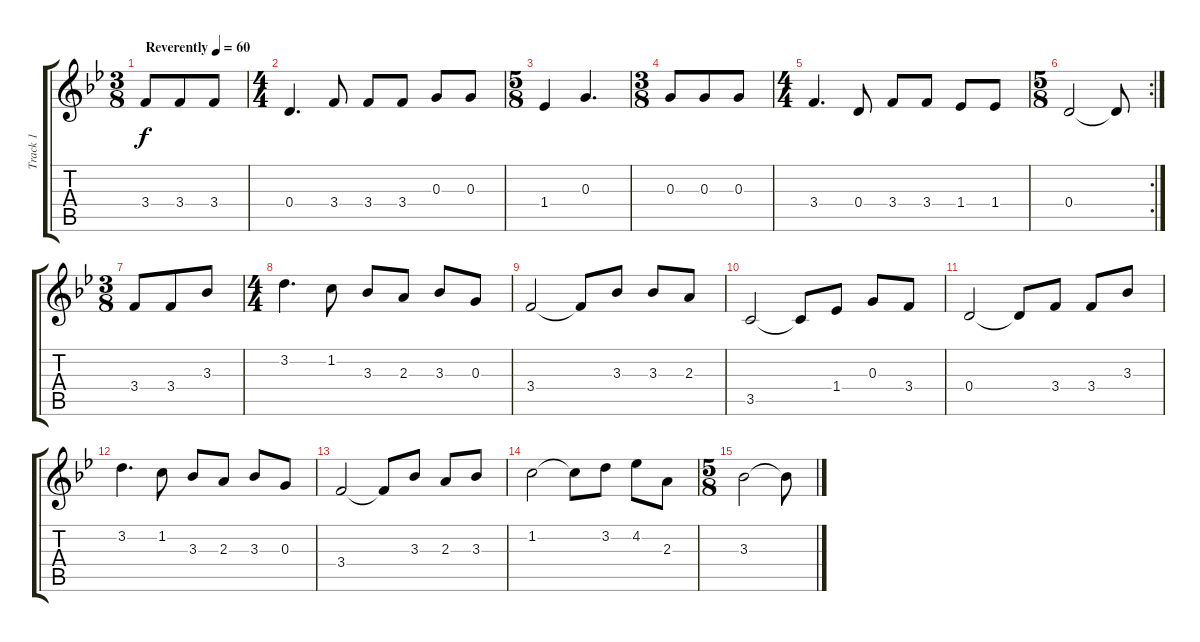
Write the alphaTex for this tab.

\track ("Track 1" "Track 1") {instrument overdrivenguitar}
\staff {score tabs}
\tuning (E4 B3 G3 D3 A2 E2) {hide}
\ts (3 8)
\tempo (60 "Reverently")
\clef g2
\ks bb
3.4.8{dy f instrument overdrivenguitar} 3.4.8 3.4.8 |
\ts (4 4)
0.4.4{d} 3.4.8 3.4.8 3.4.8 0.3.8 0.3.8 |
\ts (5 8)
1.4.4 0.3.4{d} |
\ts (3 8)
0.3.8 0.3.8 0.3.8 |
\ts (4 4)
3.4.4{d} 0.4.8 3.4.8 3.4.8 1.4.8 1.4.8 |
\rc 2
\ts (5 8)
0.4.2 0.4{t}.8 |
\ts (3 8)
3.4.8 3.4.8 3.3.8 |
\ts (4 4)
3.2.4{d} 1.2.8 3.3.8 2.3.8 3.3.8 0.3.8 |
3.4.2 3.4{t}.8 3.3.8 3.3.8 2.3.8 |
3.5.2 3.5{t}.8 1.4.8 0.3.8 3.4.8 |
0.4.2 0.4{t}.8 3.4.8 3.4.8 3.3.8 |
3.2.4{d} 1.2.8 3.3.8 2.3.8 3.3.8 0.3.8 |
3.4.2 3.4{t}.8 3.3.8 2.3.8 3.3.8 |
1.2.2 1.2{t}.8 3.2.8 4.2.8 2.3.8 |
\ts (5 8)
3.3.2 3.3{t}.8
